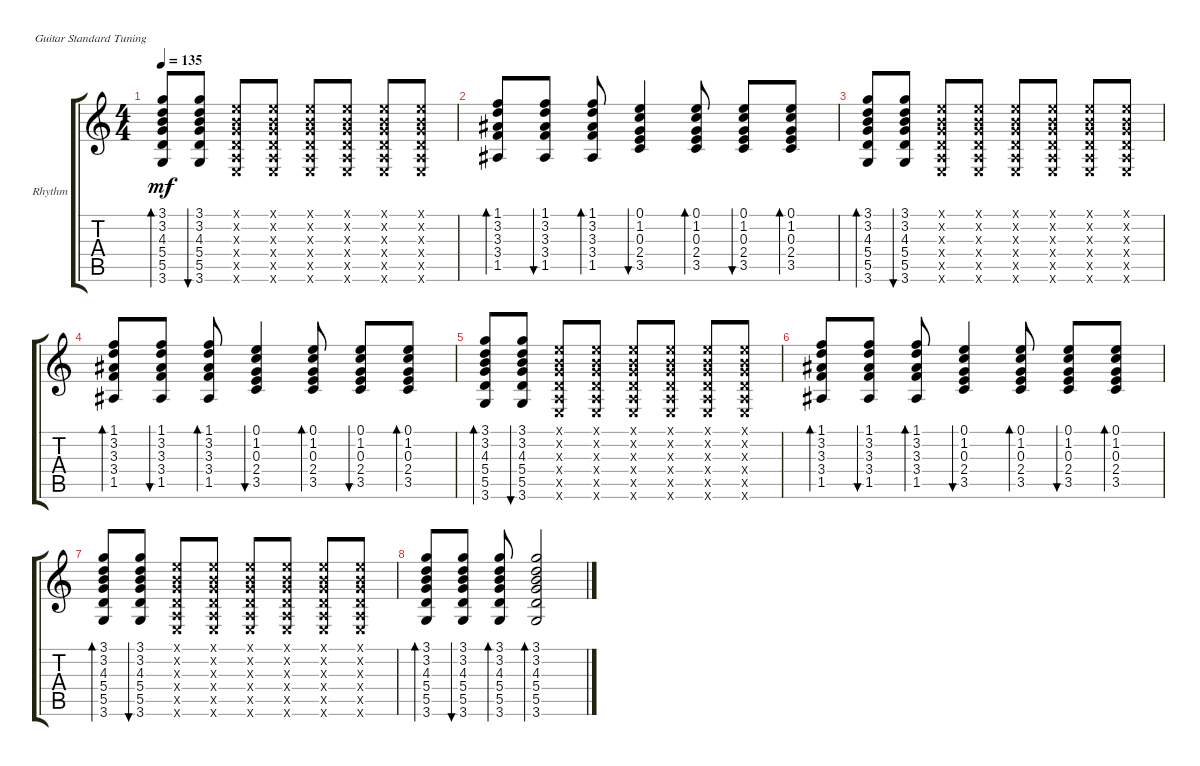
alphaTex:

\defaultSystemsLayout 4
\bracketExtendMode groupsimilarinstruments
\firstSystemTrackNameOrientation horizontal
\otherSystemsTrackNameOrientation horizontal
\track ("Rhythm Guirar" "Rhythm") {instrument acousticguitarsteel}
\staff {score tabs}
\tuning (E4 B3 G3 D3 A2 E2)
\ts (4 4)
\tempo 135
\clef g2
\ks c
(3.6 5.5 5.4 4.3 3.2 3.1).8{bd 30 dy mf} (3.6 5.5 5.4 4.3 3.2 3.1).8{bu 30} (0.5{x} 0.4{x} 0.3{x} 0.2{x} 0.1{x} 0.6{x}).8 (0.5{x} 0.4{x} 0.3{x} 0.2{x} 0.1{x} 0.6{x}).8 (0.5{x} 0.4{x} 0.3{x} 0.2{x} 0.1{x} 0.6{x}).8 (0.5{x} 0.4{x} 0.3{x} 0.2{x} 0.1{x} 0.6{x}).8 (0.5{x} 0.4{x} 0.3{x} 0.2{x} 0.1{x} 0.6{x}).8 (0.5{x} 0.4{x} 0.3{x} 0.2{x} 0.1{x} 0.6{x}).8 |
(1.5 3.4 3.3 3.2 1.1).8{bd 30} (1.5 3.4 3.3 3.2 1.1).8{bu 30} (1.5 3.4 3.3 3.2 1.1).8{bd 30} (3.5 2.4 0.3 1.2 0.1).4{bu 30} (3.5 2.4 0.3 1.2 0.1).8{bd 30} (3.5 2.4 0.3 1.2 0.1).8{bu 30} (3.5 2.4 0.3 1.2 0.1).8{bd 30} |
(3.6 5.5 5.4 4.3 3.2 3.1).8{bd 30} (3.6 5.5 5.4 4.3 3.2 3.1).8{bu 30} (0.5{x} 0.4{x} 0.3{x} 0.2{x} 0.1{x} 0.6{x}).8 (0.5{x} 0.4{x} 0.3{x} 0.2{x} 0.1{x} 0.6{x}).8 (0.5{x} 0.4{x} 0.3{x} 0.2{x} 0.1{x} 0.6{x}).8 (0.5{x} 0.4{x} 0.3{x} 0.2{x} 0.1{x} 0.6{x}).8 (0.5{x} 0.4{x} 0.3{x} 0.2{x} 0.1{x} 0.6{x}).8 (0.5{x} 0.4{x} 0.3{x} 0.2{x} 0.1{x} 0.6{x}).8 |
(1.5 3.4 3.3 3.2 1.1).8{bd 30} (1.5 3.4 3.3 3.2 1.1).8{bu 30} (1.5 3.4 3.3 3.2 1.1).8{bd 30} (3.5 2.4 0.3 1.2 0.1).4{bu 30} (3.5 2.4 0.3 1.2 0.1).8{bd 30} (3.5 2.4 0.3 1.2 0.1).8{bu 30} (3.5 2.4 0.3 1.2 0.1).8{bd 30} |
(3.6 5.5 5.4 4.3 3.2 3.1).8{bd 30} (3.6 5.5 5.4 4.3 3.2 3.1).8{bu 30} (0.5{x} 0.4{x} 0.3{x} 0.2{x} 0.1{x} 0.6{x}).8 (0.5{x} 0.4{x} 0.3{x} 0.2{x} 0.1{x} 0.6{x}).8 (0.5{x} 0.4{x} 0.3{x} 0.2{x} 0.1{x} 0.6{x}).8 (0.5{x} 0.4{x} 0.3{x} 0.2{x} 0.1{x} 0.6{x}).8 (0.5{x} 0.4{x} 0.3{x} 0.2{x} 0.1{x} 0.6{x}).8 (0.5{x} 0.4{x} 0.3{x} 0.2{x} 0.1{x} 0.6{x}).8 |
(1.5 3.4 3.3 3.2 1.1).8{bd 30} (1.5 3.4 3.3 3.2 1.1).8{bu 30} (1.5 3.4 3.3 3.2 1.1).8{bd 30} (3.5 2.4 0.3 1.2 0.1).4{bu 30} (3.5 2.4 0.3 1.2 0.1).8{bd 30} (3.5 2.4 0.3 1.2 0.1).8{bu 30} (3.5 2.4 0.3 1.2 0.1).8{bd 30} |
(3.6 5.5 5.4 4.3 3.2 3.1).8{bd 30} (3.6 5.5 5.4 4.3 3.2 3.1).8{bu 30} (0.5{x} 0.4{x} 0.3{x} 0.2{x} 0.1{x} 0.6{x}).8 (0.5{x} 0.4{x} 0.3{x} 0.2{x} 0.1{x} 0.6{x}).8 (0.5{x} 0.4{x} 0.3{x} 0.2{x} 0.1{x} 0.6{x}).8 (0.5{x} 0.4{x} 0.3{x} 0.2{x} 0.1{x} 0.6{x}).8 (0.5{x} 0.4{x} 0.3{x} 0.2{x} 0.1{x} 0.6{x}).8 (0.5{x} 0.4{x} 0.3{x} 0.2{x} 0.1{x} 0.6{x}).8 |
(3.6 5.5 5.4 4.3 3.2 3.1).8{bd 30} (3.6 5.5 5.4 4.3 3.2 3.1).8{bu 30} (3.6 5.5 5.4 4.3 3.2 3.1).8{bd 30} (3.6 5.5 5.4 4.3 3.2 3.1).2{bd 30}
